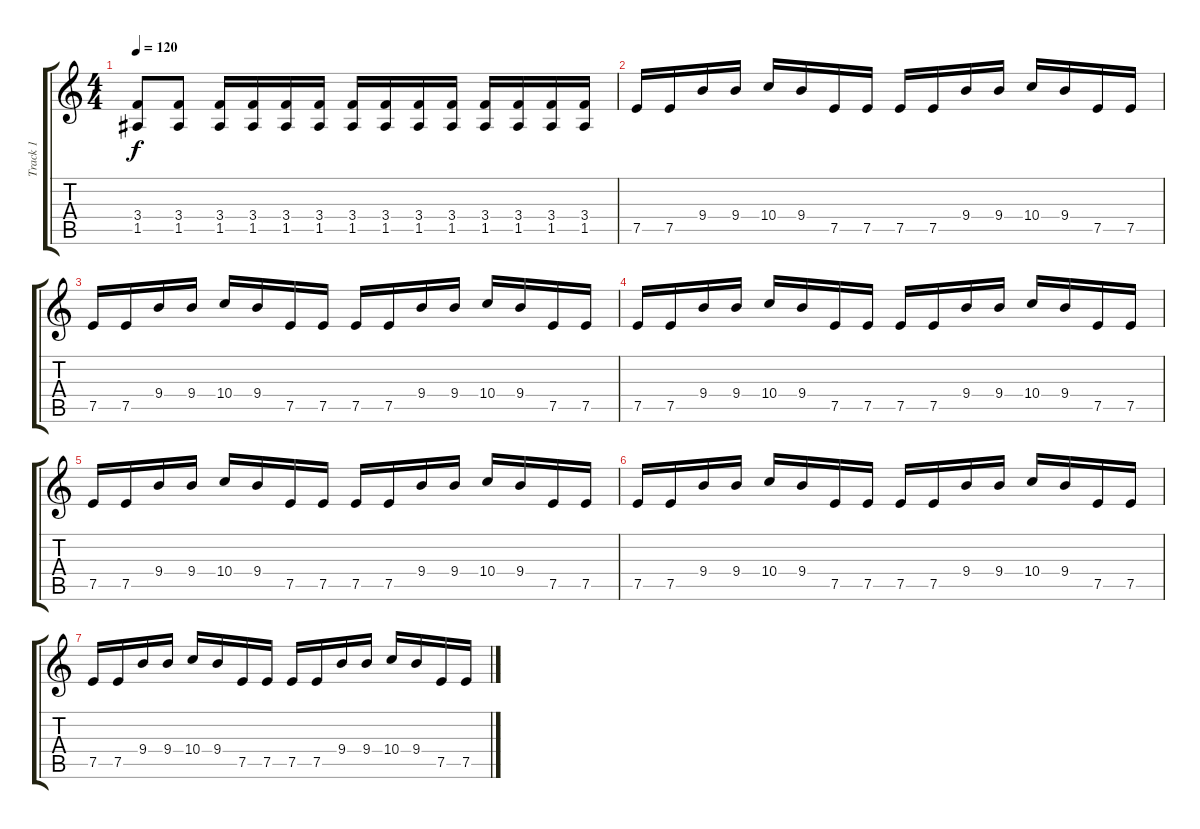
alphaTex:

\track ("Track 1" "Track 1") {instrument distortionguitar}
\staff {score tabs}
\tuning (E4 B3 G3 D3 A2 E2) {hide}
\ts (4 4)
\tempo 120
\clef g2
\ks aminor
(3.4 1.5).8{dy f} (3.4 1.5).8 (3.4 1.5).16 (3.4 1.5).16 (3.4 1.5).16 (3.4 1.5).16 (3.4 1.5).16 (3.4 1.5).16 (3.4 1.5).16 (3.4 1.5).16 (3.4 1.5).16 (3.4 1.5).16 (3.4 1.5).16 (3.4 1.5).16 |
7.5.16 7.5.16 9.4.16 9.4.16 10.4.16 9.4.16 7.5.16 7.5.16 7.5.16 7.5.16 9.4.16 9.4.16 10.4.16 9.4.16 7.5.16 7.5.16 |
7.5.16 7.5.16 9.4.16 9.4.16 10.4.16 9.4.16 7.5.16 7.5.16 7.5.16 7.5.16 9.4.16 9.4.16 10.4.16 9.4.16 7.5.16 7.5.16 |
7.5.16 7.5.16 9.4.16 9.4.16 10.4.16 9.4.16 7.5.16 7.5.16 7.5.16 7.5.16 9.4.16 9.4.16 10.4.16 9.4.16 7.5.16 7.5.16 |
7.5.16 7.5.16 9.4.16 9.4.16 10.4.16 9.4.16 7.5.16 7.5.16 7.5.16 7.5.16 9.4.16 9.4.16 10.4.16 9.4.16 7.5.16 7.5.16 |
7.5.16 7.5.16 9.4.16 9.4.16 10.4.16 9.4.16 7.5.16 7.5.16 7.5.16 7.5.16 9.4.16 9.4.16 10.4.16 9.4.16 7.5.16 7.5.16 |
7.5.16 7.5.16 9.4.16 9.4.16 10.4.16 9.4.16 7.5.16 7.5.16 7.5.16 7.5.16 9.4.16 9.4.16 10.4.16 9.4.16 7.5.16 7.5.16
